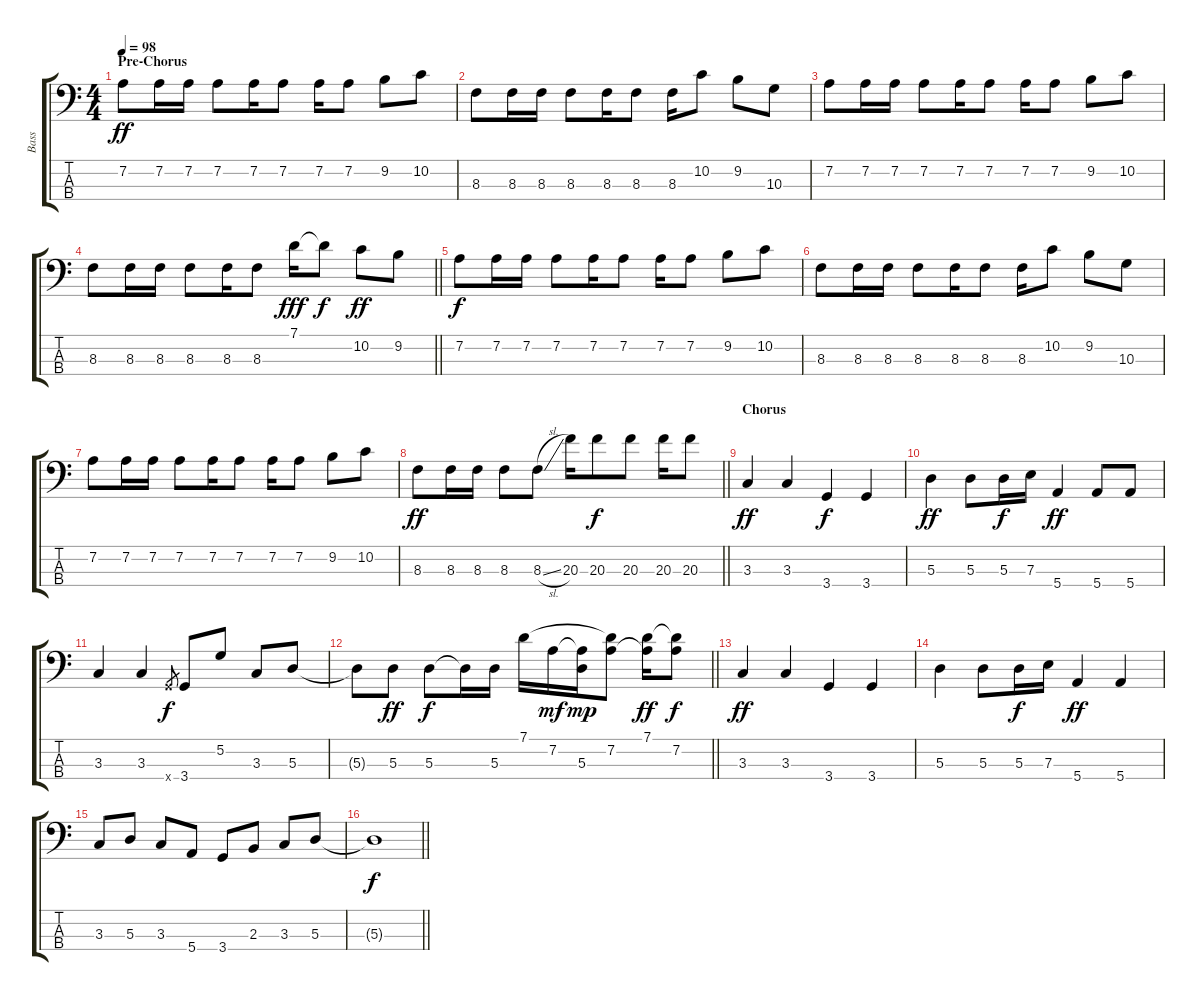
\track ("Bass" "Bass") {instrument electricbassfinger}
\staff {score tabs}
\tuning (G2 D2 A1 E1) {hide}
\ts (4 4)
\section ("" "Pre-Chorus")
\tempo 98
\clef f4
\ks c
7.2.8{dy ff} 7.2.16 7.2.16 7.2.8 7.2.16 7.2.8 7.2.16 7.2.8 9.2.8 10.2.8 |
8.3.8 8.3.16 8.3.16 8.3.8 8.3.16 8.3.8 8.3.16 10.2.8 9.2.8 10.3.8 |
7.2.8 7.2.16 7.2.16 7.2.8 7.2.16 7.2.8 7.2.16 7.2.8 9.2.8 10.2.8 |
\barLineRight lightlight
8.3.8 8.3.16 8.3.16 8.3.8 8.3.16 8.3.8 7.1.16{dy fff} 7.1{t}.8{dy f} 10.2.8{dy ff} 9.2.8 |
7.2.8{dy f} 7.2.16 7.2.16 7.2.8 7.2.16 7.2.8 7.2.16 7.2.8 9.2.8 10.2.8 |
8.3.8 8.3.16 8.3.16 8.3.8 8.3.16 8.3.8 8.3.16 10.2.8 9.2.8 10.3.8 |
7.2.8 7.2.16 7.2.16 7.2.8 7.2.16 7.2.8 7.2.16 7.2.8 9.2.8 10.2.8 |
\barLineRight lightlight
8.3.8{dy ff} 8.3.16 8.3.16 8.3.8 8.3{sl}.8 20.3.16 20.3.8{dy f} 20.3.8 20.3.16 20.3.8 |
\section ("" "Chorus")
3.3.4{dy ff} 3.3.4 3.4.4{dy f} 3.4.4 |
5.3.4{dy ff} 5.3.8 5.3.16{dy f} 7.3.16 5.4.4{dy ff} 5.4.8 5.4.8 |
3.3.4 3.3.4 3.4{x}.8{gr dy f} 3.4.8 5.2.8 3.3.8 5.3.8 |
\barLineRight lightlight
5.3{t}.8 5.3.8{dy ff} 5.3.8{dy f} 5.3{t}.16 5.3.16 7.1.16 7.2.16{dy mf} (7.2{t} 5.3).16{dy mp} (7.1{t} 7.2).8 (7.1 7.2{t}).16{dy ff} (7.1{t} 7.2).8{dy f} |
3.3.4{dy ff} 3.3.4 3.4.4 3.4.4 |
5.3.4 5.3.8 5.3.16{dy f} 7.3.16 5.4.4{dy ff} 5.4.4 |
3.3.8 5.3.8 3.3.8 5.4.8 3.4.8 2.3.8 3.3.8 5.3.8 |
\barLineRight lightlight
5.3{t}.1{dy f}
